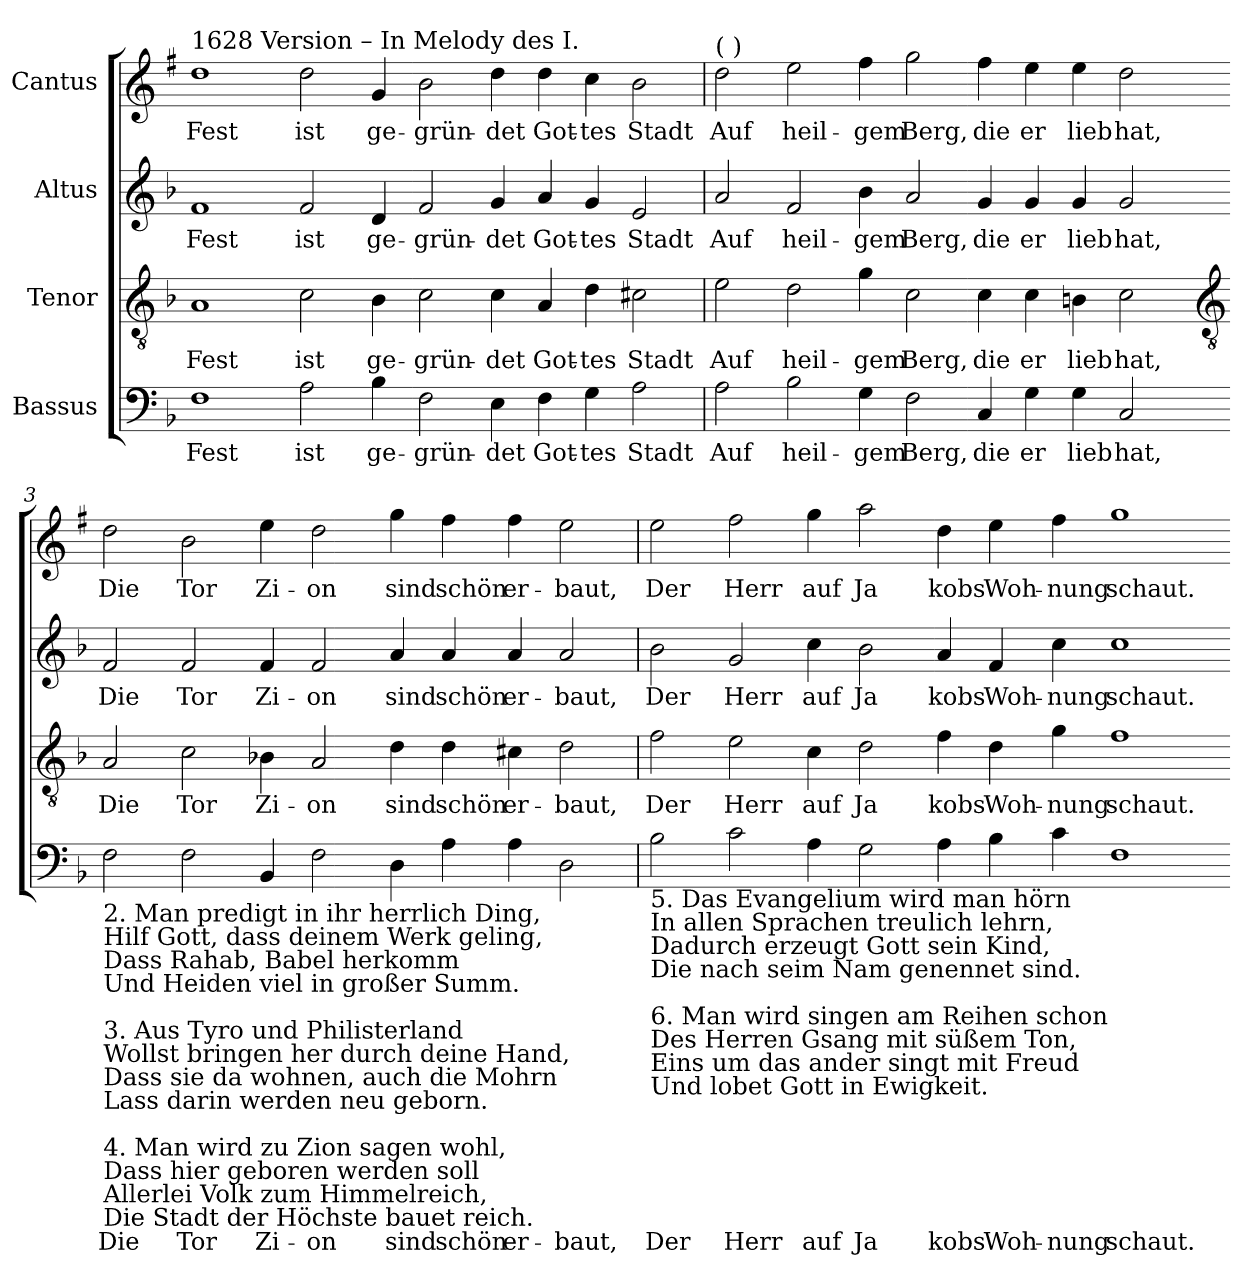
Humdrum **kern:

**kern	**text	**kern	**text	**kern	**text	**kern	**text
*part4	*part4	*part3	*part3	*part2	*part2	*part1	*part1
*staff4	*staff4	*staff3	*staff3	*staff2	*staff2	*staff1	*staff1
*I"Bassus	*	*I"Tenor	*	*I"Altus	*	*I"Cantus	*
*clefF4	*	*clefGv2	*	*clefG2	*	*clefG2	*
*	*	*	*	*	*	*ITrd1c2	*
*k[b-]	*	*k[b-]	*	*k[b-]	*	*k[b-]	*
*F:	*	*F:	*	*F:	*	*F:	*
=1	=1	=1	=1	=1	=1	=1	=1
!	!	!	!	!	!	!LO:TX:a:t=1628 Version – In Melody des I.	!
!	!LO:LY:b	!	!LO:LY:b	!	!LO:LY:b	!	!LO:LY:b
1F	Fest	1A	Fest	1f	Fest	1cc	Fest
!	!LO:LY:b	!	!LO:LY:b	!	!LO:LY:b	!	!LO:LY:b
2A	ist	2c	ist	2f	ist	2cc	ist
!	!LO:LY:b	!	!LO:LY:b	!	!LO:LY:b	!	!LO:LY:b
4B-	ge-	4B-	ge-	4d	ge-	4f	ge-
!	!LO:LY:b	!	!LO:LY:b	!	!LO:LY:b	!	!LO:LY:b
2F	-grün-	2c	-grün-	2f	-grün-	2a	-grün-
!	!LO:LY:b	!	!LO:LY:b	!	!LO:LY:b	!	!LO:LY:b
4E	-det	4c	-det	4g	-det	4cc	-det
!	!LO:LY:b	!	!LO:LY:b	!	!LO:LY:b	!	!LO:LY:b
4F	Got-	4A	Got-	4a	Got-	4cc	Got-
!	!LO:LY:b	!	!LO:LY:b	!	!LO:LY:b	!	!LO:LY:b
4G	-tes	4d	-tes	4g	-tes	4b-	-tes
!	!LO:LY:b	!	!LO:LY:b	!	!LO:LY:b	!	!LO:LY:b
2A	Stadt	2c#X	Stadt	2e	Stadt	2a	Stadt
=2	=2	=2	=2	=2	=2	=2	=2
!	!	!	!	!	!	!LO:TX:a:t=(  )	!
!	!LO:LY:b	!	!LO:LY:b	!	!LO:LY:b	!	!LO:LY:b
2A	Auf	2e	Auf	2a	Auf	2cc	Auf
!	!LO:LY:b	!	!LO:LY:b	!	!LO:LY:b	!	!LO:LY:b
2B-	heil-	2d	heil-	2f	heil-	2dd	heil-
!	!LO:LY:b	!	!LO:LY:b	!	!LO:LY:b	!	!LO:LY:b
4G	-gem	4g	-gem	4b-	-gem	4ee	-gem
!	!LO:LY:b	!	!LO:LY:b	!	!LO:LY:b	!	!LO:LY:b
2F	Berg,	2c	Berg,	2a	Berg,	2ff	Berg,
!	!LO:LY:b	!	!LO:LY:b	!	!LO:LY:b	!	!LO:LY:b
4C	die	4c	die	4g	die	4ee	die
!	!LO:LY:b	!	!LO:LY:b	!	!LO:LY:b	!	!LO:LY:b
4G	er	4c	er	4g	er	4dd	er
!	!LO:LY:b	!	!LO:LY:b	!	!LO:LY:b	!	!LO:LY:b
4G	lieb	4Bn	lieb	4g	lieb	4dd	lieb
!	!LO:LY:b	!	!LO:LY:b	!	!LO:LY:b	!	!LO:LY:b
2C	hat,	2c	hat,	2g	hat,	2cc	hat,
!!LO:LB:g=z
=3-	=3-	=3-	=3-	=3-	=3-	=3-	=3-
*	*	*clefGv2	*	*	*	*	*
!LO:TX:b:t=2. Man predigt in ihr herrlich Ding,\nHilf Gott, dass deinem Werk geling,\nDass Rahab, Babel herkomm\nUnd Heiden viel in großer Summ.\n\n3. Aus Tyro und Philisterland\nWollst bringen her durch deine Hand,\nDass sie da wohnen, auch die Mohrn\nLass darin werden neu geborn.\n\n4. Man wird zu Zion sagen wohl,\nDass hier geboren werden soll\nAllerlei Volk zum Himmelreich,\nDie Stadt der Höchste bauet reich.	!	!	!	!	!	!	!
!	!LO:LY:b	!	!LO:LY:b	!	!LO:LY:b	!	!LO:LY:b
2F	Die	2A	Die	2f	Die	2cc	Die
!	!LO:LY:b	!	!LO:LY:b	!	!LO:LY:b	!	!LO:LY:b
2F	Tor	2c	Tor	2f	Tor	2a	Tor
!	!LO:LY:b	!	!LO:LY:b	!	!LO:LY:b	!	!LO:LY:b
4BB-	Zi-	4B-	Zi-	4f	Zi-	4dd	Zi-
!	!LO:LY:b	!	!LO:LY:b	!	!LO:LY:b	!	!LO:LY:b
2F	-on	2A	-on	2f	-on	2cc	-on
!	!LO:LY:b	!	!LO:LY:b	!	!LO:LY:b	!	!LO:LY:b
4D	sind	4d	sind	4a	sind	4ff	sind
!	!LO:LY:b	!	!LO:LY:b	!	!LO:LY:b	!	!LO:LY:b
4A	schön	4d	schön	4a	schön	4ee	schön
!	!LO:LY:b	!	!LO:LY:b	!	!LO:LY:b	!	!LO:LY:b
4A	er-	4c#X	er-	4a	er-	4ee	er-
!	!LO:LY:b	!	!LO:LY:b	!	!LO:LY:b	!	!LO:LY:b
2D	-baut,	2d	-baut,	2a	-baut,	2dd	-baut,
=4	=4	=4	=4	=4	=4	=4	=4
!LO:TX:b:t=5. Das Evangelium wird man hörn\nIn allen Sprachen treulich lehrn,\nDadurch erzeugt Gott sein Kind,\nDie nach seim Nam genennet sind.\n\n6. Man wird singen am Reihen schon\nDes Herren Gsang mit süßem Ton,\nEins um das ander singt mit Freud\nUnd lobet Gott in Ewigkeit.	!	!	!	!	!	!	!
!	!LO:LY:b	!	!LO:LY:b	!	!LO:LY:b	!	!LO:LY:b
2B-	Der	2f	Der	2b-	Der	2dd	Der
!	!LO:LY:b	!	!LO:LY:b	!	!LO:LY:b	!	!LO:LY:b
2c	Herr	2e	Herr	2g	Herr	2ee	Herr
!	!LO:LY:b	!	!LO:LY:b	!	!LO:LY:b	!	!LO:LY:b
4A	auf	4c	auf	4cc	auf	4ff	auf
!	!LO:LY:b	!	!LO:LY:b	!	!LO:LY:b	!	!LO:LY:b
2G	Ja	2d	Ja	2b-	Ja	2gg	Ja
!	!LO:LY:b	!	!LO:LY:b	!	!LO:LY:b	!	!LO:LY:b
4A	kobs	4f	kobs	4a	kobs	4cc	kobs
!	!LO:LY:b	!	!LO:LY:b	!	!LO:LY:b	!	!LO:LY:b
4B-	Woh-	4d	Woh-	4f	Woh-	4dd	Woh-
!	!LO:LY:b	!	!LO:LY:b	!	!LO:LY:b	!	!LO:LY:b
4c	-nung	4g	-nung	4cc	-nung	4ee	-nung
!	!LO:LY:b	!	!LO:LY:b	!	!LO:LY:b	!	!LO:LY:b
1F	schaut.	1f	schaut.	1cc	schaut.	1ff	schaut.
=-	=-	=-	=-	=-	=-	=-	=-
*-	*-	*-	*-	*-	*-	*-	*-
